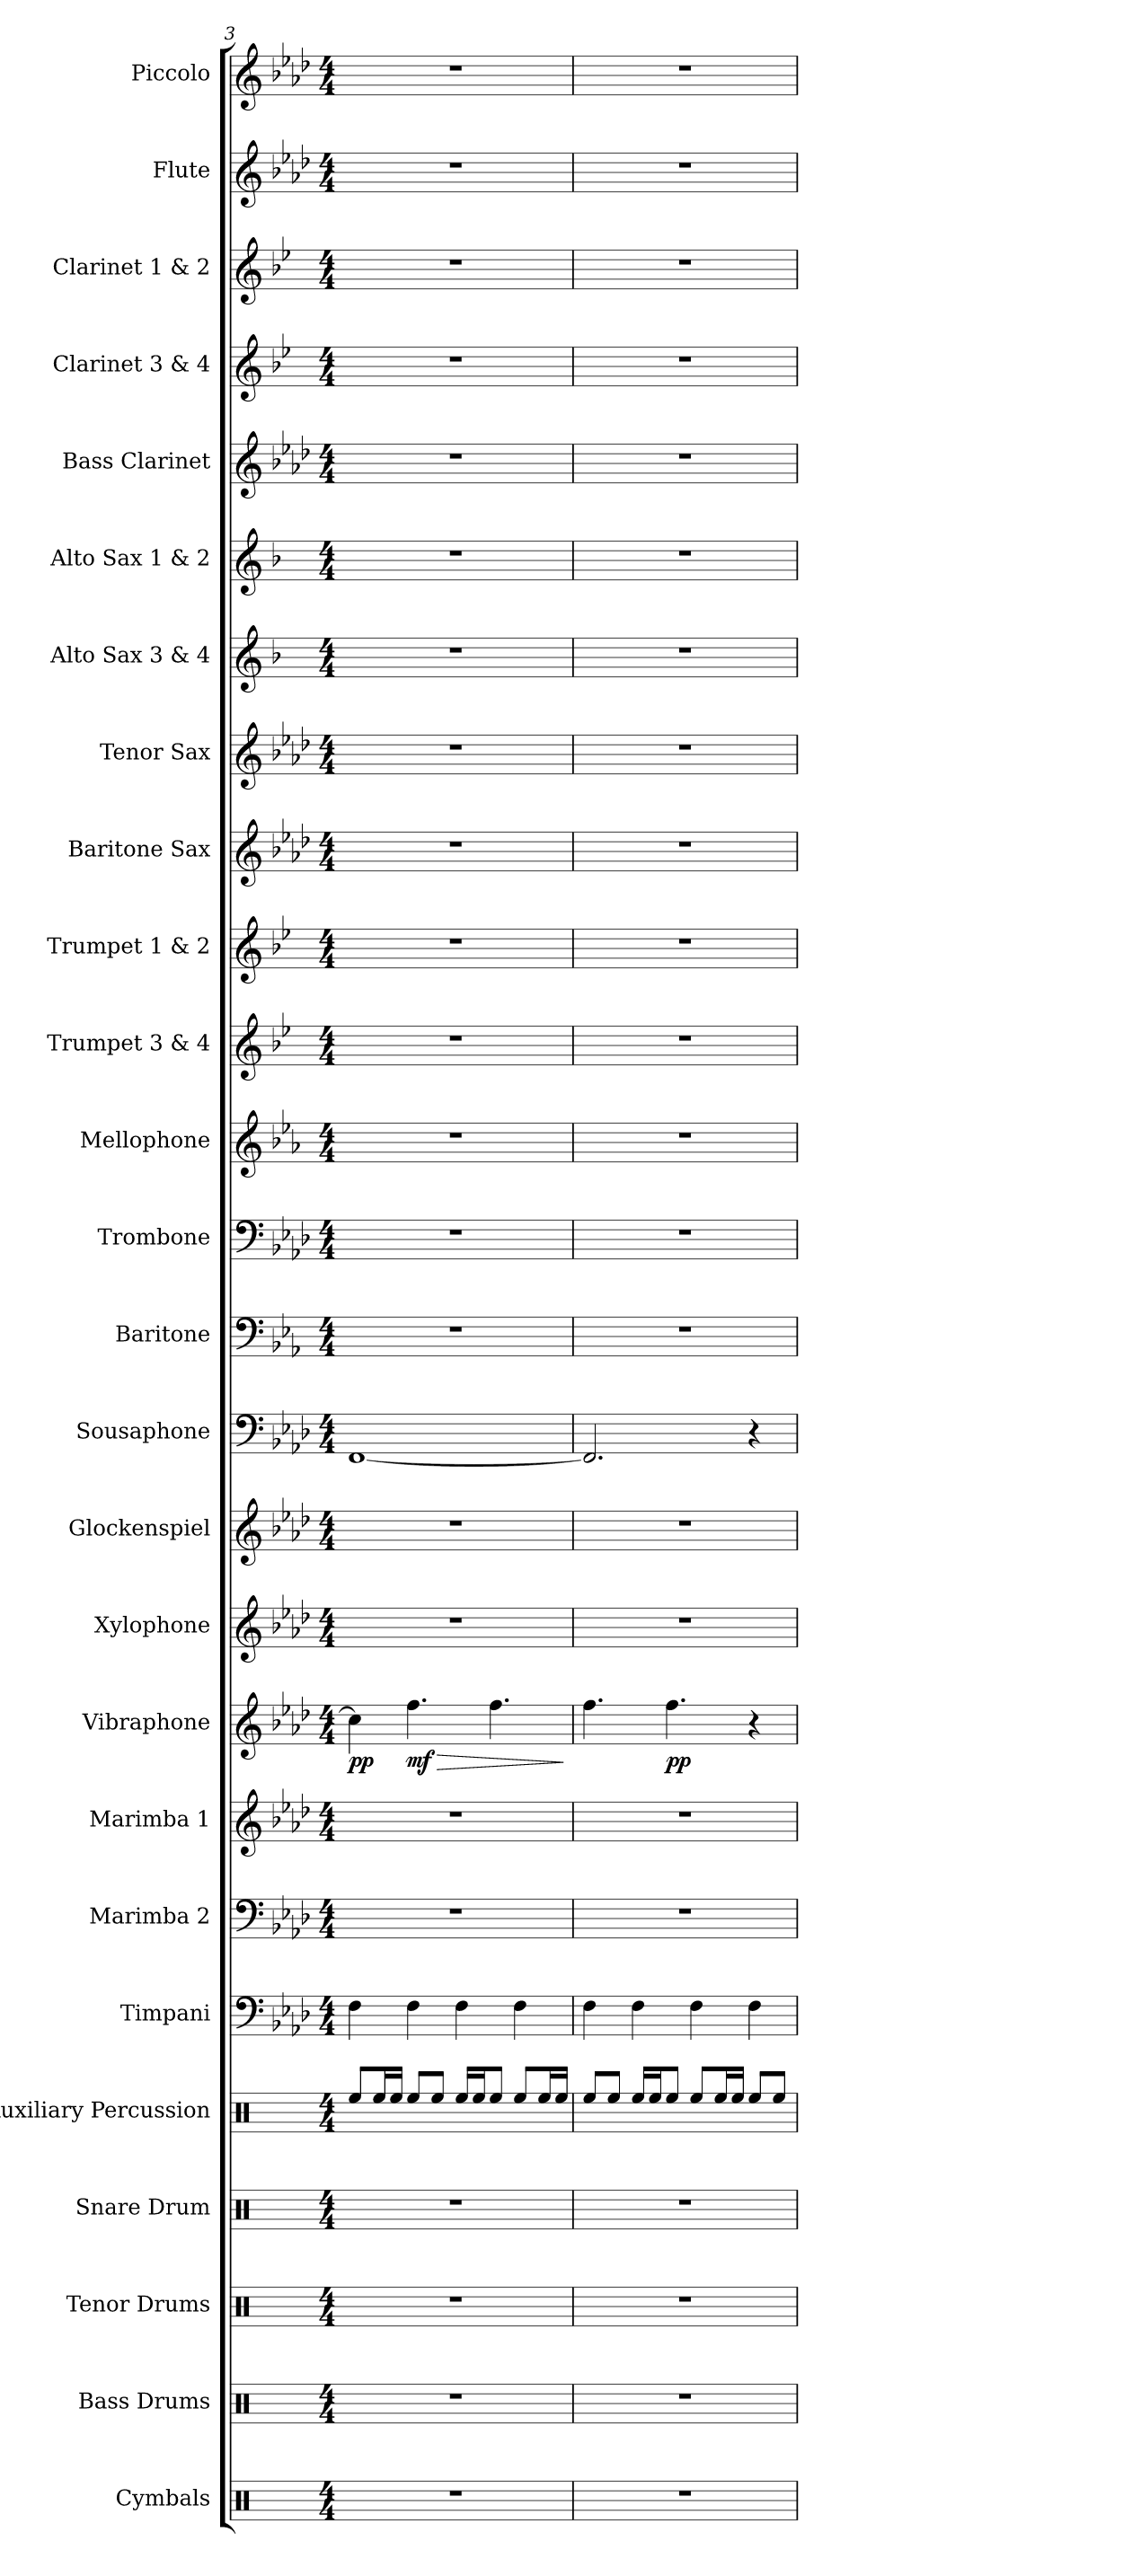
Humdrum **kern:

**kern	**kern	**kern	**kern	**kern	**kern	**dynam	**kern	**kern	**kern	**dynam	**kern	**kern	**kern	**kern	**kern	**kern	**kern	**kern	**kern	**kern	**kern	**kern	**kern	**kern	**kern	**kern	**kern
*part26	*part25	*part24	*part23	*part22	*part21	*part21	*part20	*part19	*part18	*part18	*part17	*part16	*part15	*part14	*part13	*part12	*part11	*part10	*part9	*part8	*part7	*part6	*part5	*part4	*part3	*part2	*part1
*staff26	*staff25	*staff24	*staff23	*staff22	*staff21	*staff21	*staff20	*staff19	*staff18	*staff18	*staff17	*staff16	*staff15	*staff14	*staff13	*staff12	*staff11	*staff10	*staff9	*staff8	*staff7	*staff6	*staff5	*staff4	*staff3	*staff2	*staff1
*I"Cymbals	*I"Bass Drums	*I"Tenor Drums	*I"Snare Drum	*I"Auxiliary Percussion	*I"Timpani	*	*I"Marimba 2	*I"Marimba 1	*I"Vibraphone	*	*I"Xylophone	*I"Glockenspiel	*I"Sousaphone	*I"Baritone	*I"Trombone	*I"Mellophone	*I"Trumpet 3 &amp; 4	*I"Trumpet 1 &amp; 2	*I"Baritone Sax	*I"Tenor Sax	*I"Alto Sax 3 &amp; 4	*I"Alto Sax 1 &amp; 2	*I"Bass Clarinet	*I"Clarinet 3 &amp; 4	*I"Clarinet 1 &amp; 2	*I"Flute	*I"Piccolo
*I'Cym.	*I'B.D.	*I'T.D.	*I'S.D.	*I'Aux. Perc.	*I'Timp.	*	*I'Mrm. 2	*I'Mrm. 1	*I'Vib.	*	*I'Xyl.	*I'Glk.	*	*I'Bar.	*I'Tbn.	*I'Mph.	*I'Tpt. 3&amp;4	*I'Tpt. 1&amp;2	*I'Bari. Sax.	*I'T. Sax.	*I'A. Sax. 3&amp;4	*I'A. Sax. 1&amp;2	*I'B. Cl.	*I'Cl. 3&amp;4	*I'Cl. 1&amp;2	*I'Fl.	*I'Picc.
*clefX	*clefX	*clefX	*clefX	*clefX	*clefF4	*	*clefF4	*clefG2	*clefG2	*	*clefG2	*clefG2	*clefF4	*clefF4	*clefF4	*clefG2	*clefG2	*clefG2	*clefG2	*clefG2	*clefG2	*clefG2	*clefG2	*clefG2	*clefG2	*clefG2	*clefG2
*	*	*	*	*	*	*	*	*	*	*	*ITrd-7c-12	*ITrd-14c-24	*	*ITrd4c7	*	*ITrd4c7	*ITrd1c2	*ITrd1c2	*ITrd12c21	*ITrd8c14	*ITrd5c9	*ITrd5c9	*ITrd8c14	*ITrd1c2	*ITrd1c2	*	*ITrd-7c-12
*k[]	*k[]	*k[]	*k[]	*k[]	*k[b-e-a-d-]	*	*k[b-e-a-d-]	*k[b-e-a-d-]	*k[b-e-a-d-]	*	*k[b-e-a-d-]	*k[b-e-a-d-]	*k[b-e-a-d-]	*k[b-e-a-d-]	*k[b-e-a-d-]	*k[b-e-a-d-]	*k[b-e-a-d-]	*k[b-e-a-d-]	*k[b-e-a-d-]	*k[b-e-a-d-]	*k[b-e-a-d-]	*k[b-e-a-d-]	*k[b-e-a-d-]	*k[b-e-a-d-]	*k[b-e-a-d-]	*k[b-e-a-d-]	*k[b-e-a-d-]
*M4/4	*M4/4	*M4/4	*M4/4	*M4/4	*M4/4	*	*M4/4	*M4/4	*M4/4	*	*M4/4	*M4/4	*M4/4	*M4/4	*M4/4	*M4/4	*M4/4	*M4/4	*M4/4	*M4/4	*M4/4	*M4/4	*M4/4	*M4/4	*M4/4	*M4/4	*M4/4
=3	=3	=3	=3	=3	=3	=3	=3	=3	=3	=3	=3	=3	=3	=3	=3	=3	=3	=3	=3	=3	=3	=3	=3	=3	=3	=3	=3
!	!	!	!	!	!	!LO:DY:b	!	!	!	!LO:DY:b	!	!	!	!	!	!	!	!	!	!	!	!	!	!	!	!	!
1r	1r	1r	1r	8Ree/L	4F\	other-dynamics	1r	1r	4cc\]	pp	1r	1r	[1FF	1r	1r	1r	1r	1r	1r	1r	1r	1r	1r	1r	1r	1r	1r
.	.	.	.	16Ree/L	.	.	.	.	.	.	.	.	.	.	.	.	.	.	.	.	.	.	.	.	.	.	.
.	.	.	.	16Ree/JJ	.	.	.	.	.	.	.	.	.	.	.	.	.	.	.	.	.	.	.	.	.	.	.
!	!	!	!	!	!	!	!	!	!	!LO:HP:b	!	!	!	!	!	!	!	!	!	!	!	!	!	!	!	!	!
!	!	!	!	!	!	!	!	!	!	!LO:DY:n=1:b	!	!	!	!	!	!	!	!	!	!	!	!	!	!	!	!	!
.	.	.	.	8Ree/L	4F\	.	.	.	4.ff\	> mf	.	.	.	.	.	.	.	.	.	.	.	.	.	.	.	.	.
.	.	.	.	8Ree/J	.	.	.	.	.	.	.	.	.	.	.	.	.	.	.	.	.	.	.	.	.	.	.
.	.	.	.	16Ree/LL	4F\	.	.	.	.	.	.	.	.	.	.	.	.	.	.	.	.	.	.	.	.	.	.
.	.	.	.	16Ree/J	.	.	.	.	.	.	.	.	.	.	.	.	.	.	.	.	.	.	.	.	.	.	.
.	.	.	.	8Ree/J	.	.	.	.	4.ff\	.	.	.	.	.	.	.	.	.	.	.	.	.	.	.	.	.	.
.	.	.	.	8Ree/L	4F\	.	.	.	.	.	.	.	.	.	.	.	.	.	.	.	.	.	.	.	.	.	.
.	.	.	.	16Ree/L	.	.	.	.	.	.	.	.	.	.	.	.	.	.	.	.	.	.	.	.	.	.	.
.	.	.	.	16Ree/JJ	.	.	.	.	.	.	.	.	.	.	.	.	.	.	.	.	.	.	.	.	.	.	.
.	.	.	.	.	.	.	.	.	.	]	.	.	.	.	.	.	.	.	.	.	.	.	.	.	.	.	.
=4	=4	=4	=4	=4	=4	=4	=4	=4	=4	=4	=4	=4	=4	=4	=4	=4	=4	=4	=4	=4	=4	=4	=4	=4	=4	=4	=4
1r	1r	1r	1r	8Ree/L	4F\	.	1r	1r	4.ff\	.	1r	1r	2.FF/]	1r	1r	1r	1r	1r	1r	1r	1r	1r	1r	1r	1r	1r	1r
.	.	.	.	8Ree/J	.	.	.	.	.	.	.	.	.	.	.	.	.	.	.	.	.	.	.	.	.	.	.
.	.	.	.	16Ree/LL	4F\	.	.	.	.	.	.	.	.	.	.	.	.	.	.	.	.	.	.	.	.	.	.
.	.	.	.	16Ree/J	.	.	.	.	.	.	.	.	.	.	.	.	.	.	.	.	.	.	.	.	.	.	.
!	!	!	!	!	!	!	!	!	!	!LO:DY:b	!	!	!	!	!	!	!	!	!	!	!	!	!	!	!	!	!
.	.	.	.	8Ree/J	.	.	.	.	4.ff\	pp	.	.	.	.	.	.	.	.	.	.	.	.	.	.	.	.	.
.	.	.	.	8Ree/L	4F\	.	.	.	.	.	.	.	.	.	.	.	.	.	.	.	.	.	.	.	.	.	.
.	.	.	.	16Ree/L	.	.	.	.	.	.	.	.	.	.	.	.	.	.	.	.	.	.	.	.	.	.	.
.	.	.	.	16Ree/JJ	.	.	.	.	.	.	.	.	.	.	.	.	.	.	.	.	.	.	.	.	.	.	.
.	.	.	.	8Ree/L	4F\	.	.	.	4r	.	.	.	4r	.	.	.	.	.	.	.	.	.	.	.	.	.	.
.	.	.	.	8Ree/J	.	.	.	.	.	.	.	.	.	.	.	.	.	.	.	.	.	.	.	.	.	.	.
=	=	=	=	=	=	=	=	=	=	=	=	=	=	=	=	=	=	=	=	=	=	=	=	=	=	=	=
*-	*-	*-	*-	*-	*-	*-	*-	*-	*-	*-	*-	*-	*-	*-	*-	*-	*-	*-	*-	*-	*-	*-	*-	*-	*-	*-	*-
